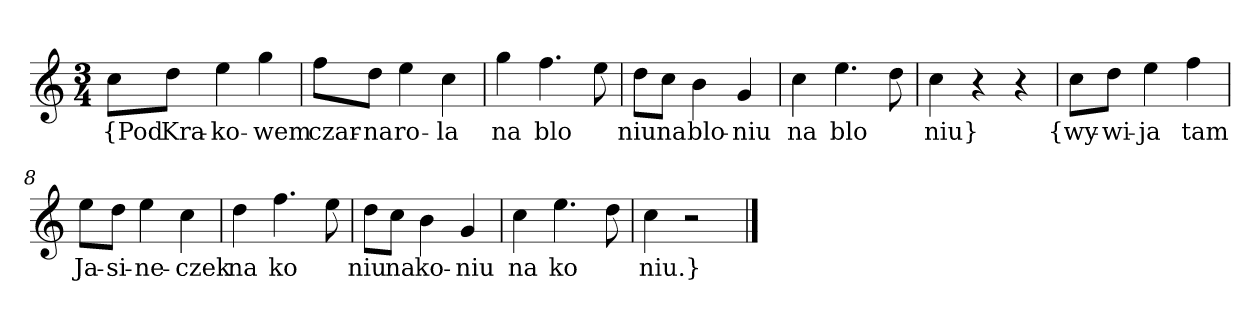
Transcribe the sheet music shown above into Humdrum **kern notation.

**kern	**text
*part1	*part1
*staff1	*staff1
*clefG2	*
*k[]	*
*C:	*
*M3/4	*
=	=
8cc\L	{Pod
8dd\J	Kra-
4ee	-ko-
4gg	-wem
=2	=2
8ff\L	czar-
8dd\J	-na
4ee	ro-
4cc	-la
=3	=3
4gg	na
4.ff	blo
8ee	--
=4	=4
8dd\L	-niu
8cc\J	na
4b	blo-
4g	-niu
=5	=5
4cc	na
4.ee	blo
8dd	--
=6	=6
4cc	-niu}
4r	.
4r	.
=7y	=7y
8cc\L	{wy-
8dd\J	-wi-
4ee	-ja
4ff	tam
=8	=8
8ee\L	Ja-
8dd\J	-si-
4ee	-ne-
4cc	-czek
=9	=9
4dd	na
4.ff	ko
8ee	--
=10	=10
8dd\L	-niu
8cc\J	na
4b	ko-
4g	-niu
=11	=11
4cc	na
4.ee	ko
8dd	--
=12	=12
4cc	-niu.}
2r	.
==	==
*-	*-
